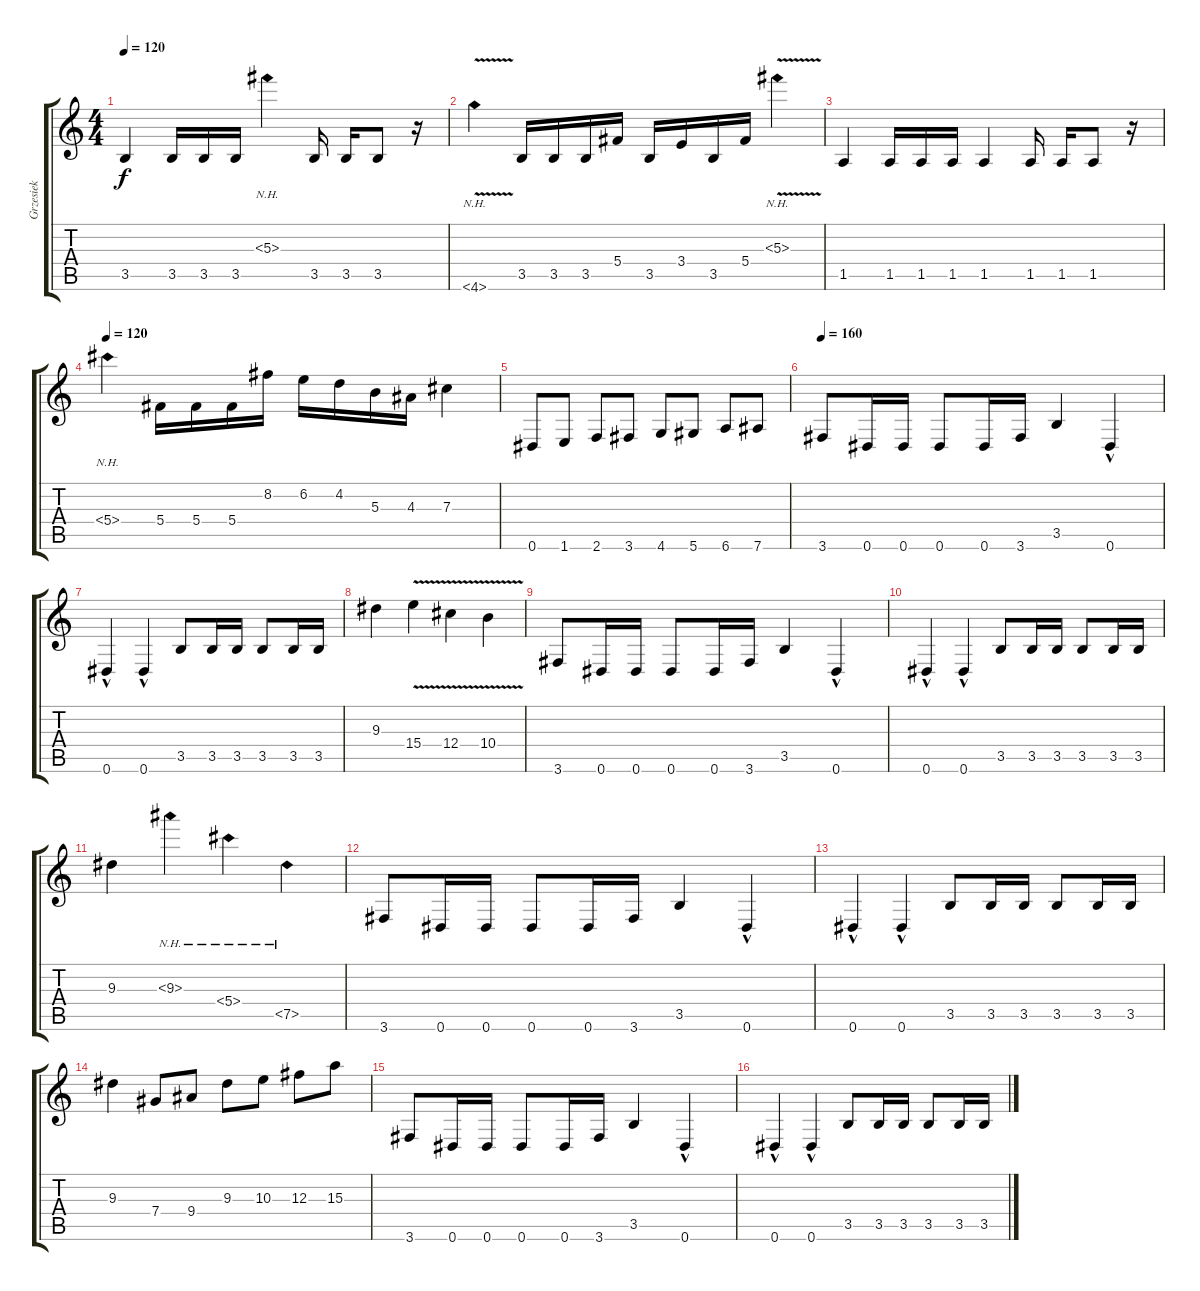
\track ("Grzesiek" "Grzesiek") {instrument electricbassfinger}
\staff {score tabs}
\tuning (Eb4 Bb3 Gb3 Db3 Ab2 Eb2) {hide}
\ts (4 4)
\tempo 120
\clef g2
\ks c
3.5.4{dy f} 3.5.16 3.5.16 3.5.16 5.3{nh}.4 3.5.16 3.5.16 3.5.8 r.16 |
4.6{nh v}.4 3.5.16 3.5.16 3.5.16 5.4.16 3.5.16 3.4.16 3.5.16 5.4.16 5.3{nh v}.4 |
1.5.4 1.5.16 1.5.16 1.5.16 1.5.4 1.5.16 1.5.16 1.5.8 r.16 |
\tempo 120
5.4{nh}.4 5.4.16 5.4.16 5.4.16 8.2.16 6.2.16 4.2.16 5.3.16 4.3.16 7.3.4 |
0.6.8 1.6.8 2.6.8 3.6.8 4.6.8 5.6.8 6.6.8 7.6.8 |
\tempo 160
3.6.8 0.6.16 0.6.16 0.6.8 0.6.16 3.6.16 3.5.4 0.6{hac}.4 |
0.6{hac}.4 0.6{hac}.4 3.5.8 3.5.16 3.5.16 3.5.8 3.5.16 3.5.16 |
9.3.4 15.4{v}.4 12.4{v}.4 10.4{v}.4 |
3.6.8 0.6.16 0.6.16 0.6.8 0.6.16 3.6.16 3.5.4 0.6{hac}.4 |
0.6{hac}.4 0.6{hac}.4 3.5.8 3.5.16 3.5.16 3.5.8 3.5.16 3.5.16 |
9.3.4 9.3{nh}.4 5.4{nh}.4 7.5{nh}.4 |
3.6.8 0.6.16 0.6.16 0.6.8 0.6.16 3.6.16 3.5.4 0.6{hac}.4 |
0.6{hac}.4 0.6{hac}.4 3.5.8 3.5.16 3.5.16 3.5.8 3.5.16 3.5.16 |
9.3.4 7.4.8 9.4.8 9.3.8 10.3.8 12.3.8 15.3.8 |
3.6.8 0.6.16 0.6.16 0.6.8 0.6.16 3.6.16 3.5.4 0.6{hac}.4 |
0.6{hac}.4 0.6{hac}.4 3.5.8 3.5.16 3.5.16 3.5.8 3.5.16 3.5.16
